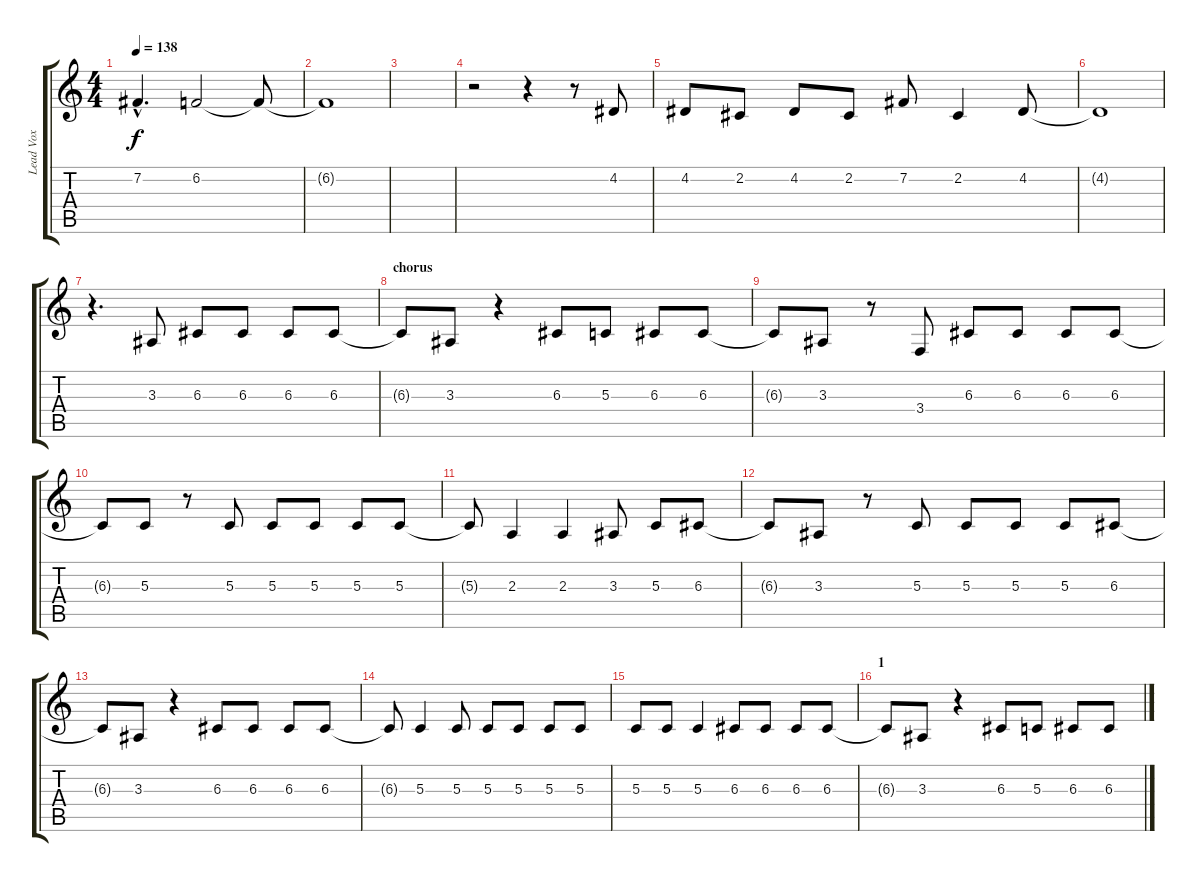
\track ("Lead Vox" "Lead Vox") {instrument tenorsax}
\staff {score tabs}
\tuning (E4 B3 G3 D3 A2 E2) {hide}
\ts (4 4)
\tempo 138
\clef g2
\ks c
7.2{hac}.4{d dy f} 6.2.2 6.2{t}.8 |
6.2{t}.1 |
|
r.2 r.4 r.8 4.2.8 |
4.2.8 2.2.8 4.2.8 2.2.8 7.2.8 2.2.4 4.2.8 |
4.2{t}.1 |
r.4{d} 3.3.8 6.3.8 6.3.8 6.3.8 6.3.8 |
\section ("" "chorus")
6.3{t}.8 3.3.8 r.4 6.3.8 5.3.8 6.3.8 6.3.8 |
6.3{t}.8 3.3.8 r.8 3.4.8 6.3.8 6.3.8 6.3.8 6.3.8 |
6.3{t}.8 5.3.8 r.8 5.3.8 5.3.8 5.3.8 5.3.8 5.3.8 |
5.3{t}.8 2.3.4 2.3.4 3.3.8 5.3.8 6.3.8 |
6.3{t}.8 3.3.8 r.8 5.3.8 5.3.8 5.3.8 5.3.8 6.3.8 |
6.3{t}.8 3.3.8 r.4 6.3.8 6.3.8 6.3.8 6.3.8 |
6.3{t}.8 5.3.4 5.3.8 5.3.8 5.3.8 5.3.8 5.3.8 |
5.3.8 5.3.8 5.3.4 6.3.8 6.3.8 6.3.8 6.3.8 |
\section ("" "1")
6.3{t}.8 3.3.8 r.4 6.3.8 5.3.8 6.3.8 6.3.8
